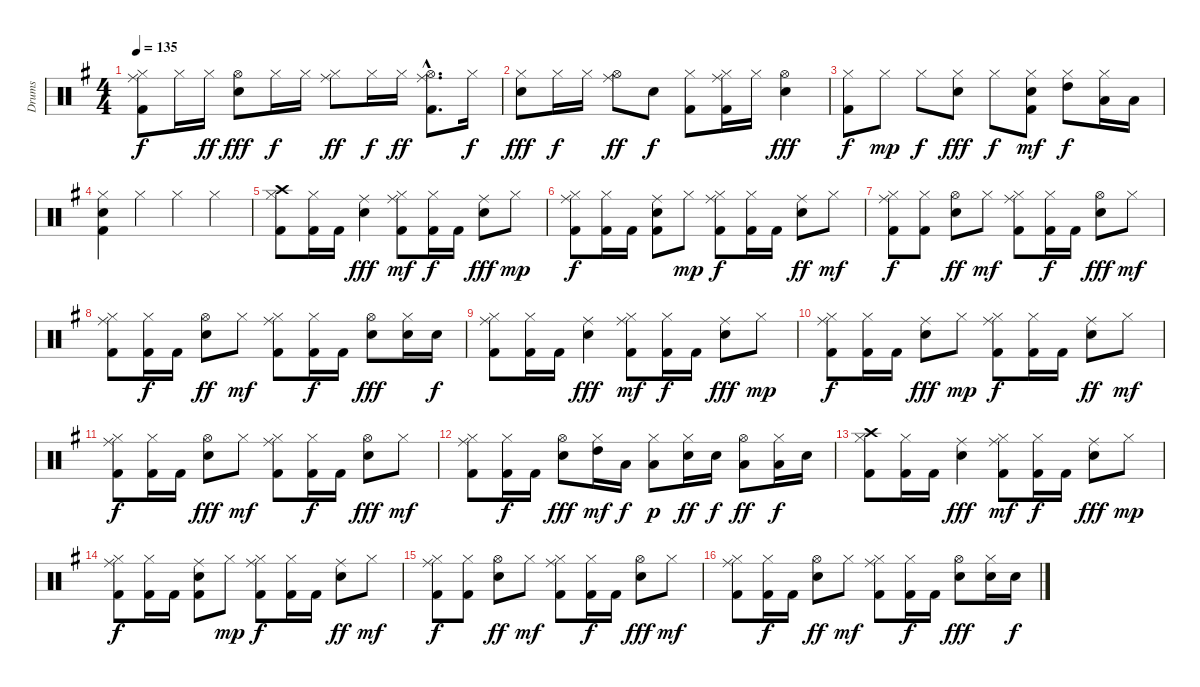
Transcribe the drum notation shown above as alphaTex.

\track ("Drums" "Drums") {instrument percussion}
\staff {score}
\articulation defaults
\ts (4 4)
\tempo 135
\clef neutral
\ks g
("Hi-Hat (closed)" "Ride (middle)" "Kick (hit) 2").8{dy f} "Hi-Hat (closed)".16 "Hi-Hat (closed)".16{dy ff} ("Hi-Hat (open)" "Electric Snare (hit)").8{dy fff} "Hi-Hat (closed)".16{dy f} "Hi-Hat (closed)".16 ("Hi-Hat (closed)" "Ride (middle)").8{dy ff} "Hi-Hat (closed)".16{dy f} "Hi-Hat (closed)".16{dy ff} ("Hi-Hat (open)"{hac} "Ride (middle)"{hac} "Kick (hit) 2"{hac}).8{d} "Hi-Hat (closed)".16{dy f} |
("Hi-Hat (closed)" "Electric Snare (hit)").8{dy fff} "Hi-Hat (closed)".16{dy f} "Hi-Hat (closed)".16 ("Hi-Hat (open)" "Ride (middle)").8{dy ff} "Electric Snare (hit)".8{dy f} ("Hi-Hat (closed)" "Kick (hit) 2").8 ("Hi-Hat (closed)" "Ride (middle)" "Kick (hit) 2").16 "Hi-Hat (closed)".16 ("Hi-Hat (open)" "Electric Snare (hit)").4{dy fff} |
("Hi-Hat (closed)" "Kick (hit) 2").8{dy f} "Hi-Hat (closed)".8{dy mp} "Hi-Hat (closed)".8{dy f} ("Hi-Hat (closed)" "Electric Snare (hit)").8{dy fff} "Hi-Hat (closed)".8{dy f} ("Hi-Hat (closed)" "Electric Snare (hit)" "Kick (hit) 2").8{dy mf} ("Hi-Hat (closed)" "High Tom (hit)").8{dy f} ("Hi-Hat (closed)" "Low Tom (hit)").16 "Low Floor Tom (hit)".16 |
("Hi-Hat (closed)" "Electric Snare (hit)" "Kick (hit) 2").4 "Hi-Hat (closed)".4 "Hi-Hat (closed)".4 "Hi-Hat (closed)".4 |
("Hi-Hat (closed)" "Crash high (hit)" "Kick (hit) 2").8 ("Hi-Hat (closed)" "Kick (hit) 2").16 "Kick (hit) 2".16 ("Ride (middle)" "Electric Snare (hit)").4{dy fff} ("Hi-Hat (closed)" "Ride (middle)" "Kick (hit) 2").8{dy mf} ("Hi-Hat (closed)" "Kick (hit) 2").16{dy f} "Kick (hit) 2".16 ("Ride (middle)" "Electric Snare (hit)").8{dy fff} "Hi-Hat (closed)".8{dy mp} |
("Hi-Hat (closed)" "Ride (middle)" "Kick (hit) 2").8{dy f} ("Hi-Hat (closed)" "Kick (hit) 2").16 "Kick (hit) 2".16 ("Ride (middle)" "Electric Snare (hit)" "Kick (hit) 2").8 "Hi-Hat (closed)".8{dy mp} ("Hi-Hat (closed)" "Ride (middle)" "Kick (hit) 2").8{dy f} ("Hi-Hat (closed)" "Kick (hit) 2").16 "Kick (hit) 2".16 ("Ride (middle)" "Electric Snare (hit)").8{dy ff} "Hi-Hat (closed)".8{dy mf} |
("Hi-Hat (closed)" "Ride (middle)" "Kick (hit) 2").8{dy f} ("Hi-Hat (closed)" "Kick (hit) 2").8 ("Hi-Hat (open)" "Electric Snare (hit)").8{dy ff} "Hi-Hat (closed)".8{dy mf} ("Hi-Hat (closed)" "Ride (middle)" "Kick (hit) 2").8 ("Hi-Hat (closed)" "Kick (hit) 2").16{dy f} "Kick (hit) 2".16 ("Hi-Hat (open)" "Electric Snare (hit)").8{dy fff} "Hi-Hat (closed)".8{dy mf} |
("Hi-Hat (closed)" "Ride (middle)" "Kick (hit) 2").8 ("Hi-Hat (closed)" "Kick (hit) 2").16{dy f} "Kick (hit) 2".16 ("Hi-Hat (open)" "Electric Snare (hit)").8{dy ff} "Hi-Hat (closed)".8{dy mf} ("Hi-Hat (closed)" "Ride (middle)" "Kick (hit) 2").8 ("Hi-Hat (closed)" "Kick (hit) 2").16{dy f} "Kick (hit) 2".16 ("Hi-Hat (open)" "Electric Snare (hit)").8{dy fff} ("Hi-Hat (closed)" "Electric Snare (hit)").16 "Electric Snare (hit)".16{dy f} |
("Hi-Hat (closed)" "Ride (middle)" "Kick (hit) 2").8 ("Hi-Hat (closed)" "Kick (hit) 2").16 "Kick (hit) 2".16 ("Ride (middle)" "Electric Snare (hit)").4{dy fff} ("Hi-Hat (closed)" "Ride (middle)" "Kick (hit) 2").8{dy mf} ("Hi-Hat (closed)" "Kick (hit) 2").16{dy f} "Kick (hit) 2".16 ("Ride (middle)" "Electric Snare (hit)").8{dy fff} "Hi-Hat (closed)".8{dy mp} |
("Hi-Hat (closed)" "Ride (middle)" "Kick (hit) 2").8{dy f} ("Hi-Hat (closed)" "Kick (hit) 2").16 "Kick (hit) 2".16 ("Ride (middle)" "Electric Snare (hit)").8{dy fff} "Hi-Hat (closed)".8{dy mp} ("Hi-Hat (closed)" "Ride (middle)" "Kick (hit) 2").8{dy f} ("Hi-Hat (closed)" "Kick (hit) 2").16 "Kick (hit) 2".16 ("Ride (middle)" "Electric Snare (hit)").8{dy ff} "Hi-Hat (closed)".8{dy mf} |
("Hi-Hat (closed)" "Ride (middle)" "Kick (hit) 2").8{dy f} ("Hi-Hat (closed)" "Kick (hit) 2").16 "Kick (hit) 2".16 ("Hi-Hat (open)" "Electric Snare (hit)").8{dy fff} "Hi-Hat (closed)".8{dy mf} ("Hi-Hat (closed)" "Ride (middle)" "Kick (hit) 2").8 ("Hi-Hat (closed)" "Kick (hit) 2").16{dy f} "Kick (hit) 2".16 ("Hi-Hat (open)" "Electric Snare (hit)").8{dy fff} "Hi-Hat (closed)".8{dy mf} |
("Hi-Hat (closed)" "Ride (middle)" "Kick (hit) 2").8 ("Hi-Hat (closed)" "Kick (hit) 2").16{dy f} "Kick (hit) 2".16 ("Hi-Hat (open)" "Electric Snare (hit)").8{dy fff} ("Hi-Hat (closed)" "High Tom (hit)").16{dy mf} "Low Tom (hit)".16{dy f} ("Hi-Hat (closed)" "Low Floor Tom (hit)").8{dy p} ("Hi-Hat (closed)" "Electric Snare (hit)").16{dy ff} "Electric Snare (hit)".16{dy f} ("Hi-Hat (open)" "Low Tom (hit)").8{dy ff} ("Hi-Hat (closed)" "Low Tom (hit)").16{dy f} "Electric Snare (hit)".16 |
("Hi-Hat (closed)" "Crash high (hit)" "Kick (hit) 2").8 ("Hi-Hat (closed)" "Kick (hit) 2").16 "Kick (hit) 2".16 ("Ride (middle)" "Electric Snare (hit)").4{dy fff} ("Hi-Hat (closed)" "Ride (middle)" "Kick (hit) 2").8{dy mf} ("Hi-Hat (closed)" "Kick (hit) 2").16{dy f} "Kick (hit) 2".16 ("Ride (middle)" "Electric Snare (hit)").8{dy fff} "Hi-Hat (closed)".8{dy mp} |
("Hi-Hat (closed)" "Ride (middle)" "Kick (hit) 2").8{dy f} ("Hi-Hat (closed)" "Kick (hit) 2").16 "Kick (hit) 2".16 ("Ride (middle)" "Electric Snare (hit)" "Kick (hit) 2").8 "Hi-Hat (closed)".8{dy mp} ("Hi-Hat (closed)" "Ride (middle)" "Kick (hit) 2").8{dy f} ("Hi-Hat (closed)" "Kick (hit) 2").16 "Kick (hit) 2".16 ("Ride (middle)" "Electric Snare (hit)").8{dy ff} "Hi-Hat (closed)".8{dy mf} |
("Hi-Hat (closed)" "Ride (middle)" "Kick (hit) 2").8{dy f} ("Hi-Hat (closed)" "Kick (hit) 2").8 ("Hi-Hat (open)" "Electric Snare (hit)").8{dy ff} "Hi-Hat (closed)".8{dy mf} ("Hi-Hat (closed)" "Ride (middle)" "Kick (hit) 2").8 ("Hi-Hat (closed)" "Kick (hit) 2").16{dy f} "Kick (hit) 2".16 ("Hi-Hat (open)" "Electric Snare (hit)").8{dy fff} "Hi-Hat (closed)".8{dy mf} |
("Hi-Hat (closed)" "Ride (middle)" "Kick (hit) 2").8 ("Hi-Hat (closed)" "Kick (hit) 2").16{dy f} "Kick (hit) 2".16 ("Hi-Hat (open)" "Electric Snare (hit)").8{dy ff} "Hi-Hat (closed)".8{dy mf} ("Hi-Hat (closed)" "Ride (middle)" "Kick (hit) 2").8 ("Hi-Hat (closed)" "Kick (hit) 2").16{dy f} "Kick (hit) 2".16 ("Hi-Hat (open)" "Electric Snare (hit)").8{dy fff} ("Hi-Hat (closed)" "Electric Snare (hit)").16 "Electric Snare (hit)".16{dy f}
